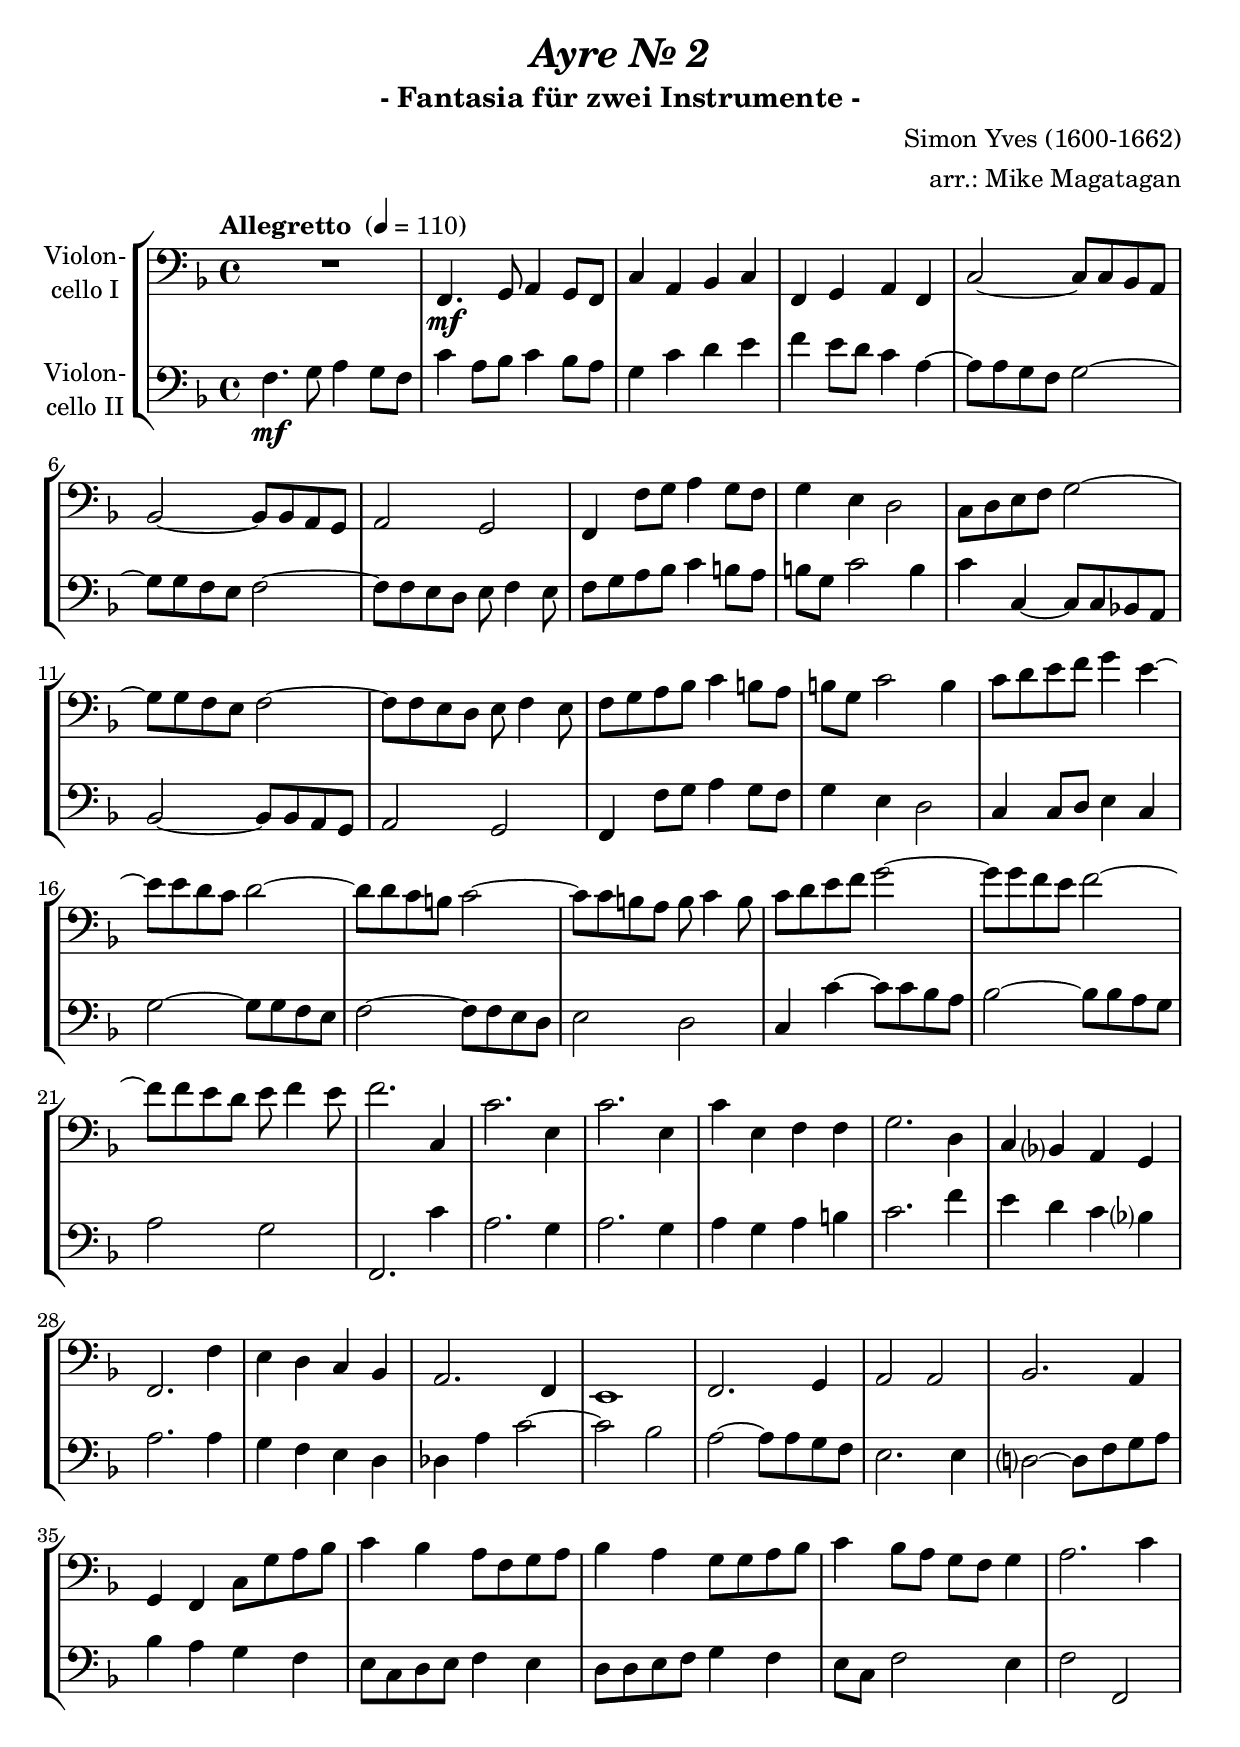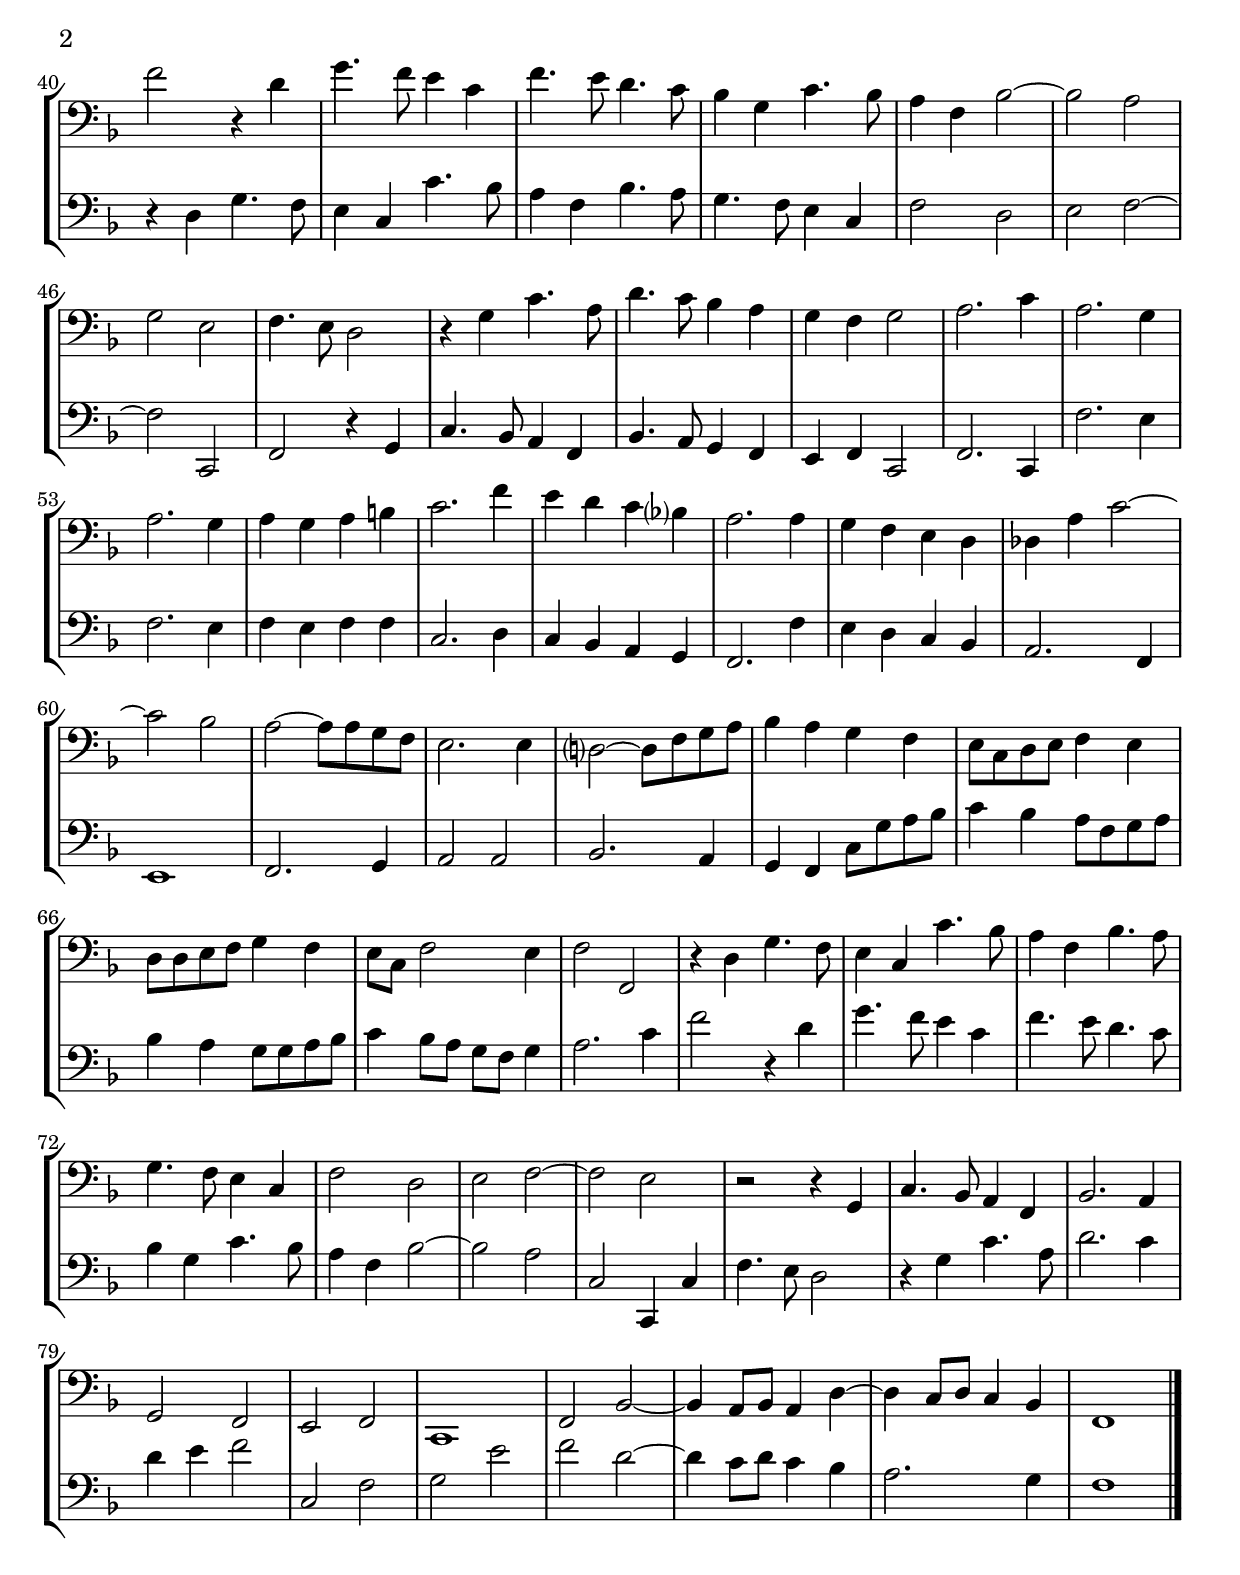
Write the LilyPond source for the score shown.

\version "2.18.2"
\include "deutsch.ly"

#(set-global-staff-size 22)

\header {
  title     = \markup \bold \italic "Ayre Nr. 2"
  subtitle  = "- Fantasia für zwei Instrumente -"
  composer  = "Simon Yves (1600-1662)"
  arranger  = "arr.: Mike Magatagan"
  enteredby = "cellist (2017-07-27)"
%  piece     = ""
}

voiceconsts = {
  \key a \major
  \time 4/4
  \clef "bass"
%  \numericTimeSignature
  \compressFullBarRests
  % Set default beaming for all staves
%  \set Timing.beamExceptions = #'()
%  \set Timing.baseMoment     = #(ly:make-moment 1 4)
%  \set Timing.beatStructure  = #'(1 1 1)
  \tempo "Allegretto " 4=110
}

mifl = "flute"
mikl = "clarinet"
miob = "oboe"
mist = "string ensemble 1"
miba = "cello"

va = \relative c {
  \voiceconsts

  R1
  a4.\mf h8 cis4 h8 a
  e'4 cis d e
  a, h cis a
  e'2~ e8 e d cis
  d2~ d8 d cis h
  cis2 h
  
  a4 a'8 h cis4 h8 a
  h4 gis fis2
  e8 fis gis a h2~
  h8 h a gis a2~
  a8 a gis fis gis a4 gis8
  a h cis d e4 dis8 cis

  dis h e2 dis4
  e8 fis gis a h4 gis~
  gis8 gis fis e fis2~
  fis8 fis e dis e2~
  e8 e dis cis dis e4 dis8
  e fis gis a h2~

  h8 h a gis a2~
  a8 a gis fis gis a4 gis8
  a2. e,4
  e'2. gis,4
  e'2. gis,4
  e' gis, a a
  h2. fis4
  e d? cis h

  a2. a'4
  gis fis e d
  cis2. a4
  gis1
  a2. h4
  cis2 cis
  d2. cis4
  h a e'8 h' cis d
  e4 d cis8 a h cis

  d4 cis h8 h cis d
  e4 d8 cis h a h4
  cis2. e4
  a2 r4 fis
  h4. a8 gis4 e
  a4. gis8 fis4. e8
  d4 h e4. d8

  cis4 a d2~
  d cis
  h gis
  a4. gis8 fis2
  r4 h e4. cis8
  fis4. e8 d4 cis
  h a h2
  cis2. e4
  cis2. h4
  cis2. h4

  cis h cis dis
  e2. a4
  gis fis e d?
  cis2. cis4
  h a gis fis
  f cis' e2~
  e d
  cis~ cis8 cis h a
  gis2. gis4

  fis?2~ fis8 a h cis
  d4 cis h a
  gis8 e fis gis a4 gis
  fis8 fis gis a h4 a
  gis8 e a2 gis4
  a2 a,
  r4 fis' h4. a8

  gis4 e e'4. d8
  cis4 a d4. cis8
  h4. a8 gis4 e
  a2 fis
  gis a~
  a gis
  r r4 h,
  e4. d8 cis4 a
  d2. cis4

  h2 a
  gis a
  e1
  a2 d~
  d4 cis8 d cis4 fis~
  fis e8 fis e4 d
  a1 \bar "|."
}

vb = \relative c' {
  \voiceconsts

  a4.\mf h8 cis4 h8 a
  e'4 cis8 d e4 d8 cis
  h4 e fis gis
  a gis8 fis e4 cis~
  cis8 cis h a h2~
  h8 h a gis a2~
  
  a8 a gis fis gis a4 gis8
  a h cis d e4 dis8 cis
  dis h e2 dis4
  e e,~ e8 e d! cis
  d2~ d8 d cis h
  cis2 h
  
  a4 a'8 h cis4 h8 a
  h4 gis fis2
  e4 e8 fis gis4 e
  h'2~ h8 h a gis
  a2~ a8 a gis fis
  gis2 fis
  e4 e'~ e8 e d cis

  d2~ d8 d cis h
  cis2 h
  a,2. e''4
  cis2. h4
  cis2. h4
  cis h cis dis
  e2. a4
  gis fis e d?
  cis2. cis4
  h a gis fis

  f cis' e2~
  e d
  cis~ cis8 cis h a
  gis2. gis4
  fis?2~ fis8 a h cis
  d4 cis h a
  gis8 e fis gis a4 gis
  fis8 fis gis a h4 a

  gis8 e a2 gis4
  a2 a,
  r4 fis' h4. a8
  gis4 e e'4. d8
  cis4 a d4. cis8
  h4. a8 gis4 e
  a2 fis
  gis a~
  a e,

  a r4 h
  e4. d8 cis4 a
  d4. cis8 h4 a
  gis a e2
  a2. e4
  a'2. gis4
  a2. gis4
  a gis a a
  e2. fis4

  e d cis h
  a2. a'4
  gis fis e d
  cis2. a4
  gis1
  a2. h4
  cis2 cis
  d2. cis4
  h a e'8 h' cis d

  e4 d cis8 a h cis
  d4 cis h8 h cis d
  e4 d8 cis h a h4
  cis2. e4
  a2 r4 fis
  h4. a8 gis4 e
  a4. gis8 fis4. e8

  d4 h e4. d8
  cis4 a d2~
  d cis
  e, e,4 e'
  a4. gis8 fis2
  r4 h e4. cis8
  fis2. e4
  fis gis a2
  e, a
  h gis'

  a fis~
  fis4 e8 fis e4 d
  cis2. h4
  a1 \bar "|."
}


music = \new StaffGroup <<
      \new Staff {
	\set Staff.midiInstrument = \miba
	\set Staff.instrumentName = \markup \center-column { "Violon-" "cello I" }
	\transpose a f { \va }
      }

      \new Staff {
	\set Staff.midiInstrument = \miba
	\set Staff.instrumentName = \markup \center-column { "Violon-" "cello II" }
	\transpose a f { \vb }
      }
>>

\book {
  \score {
    \music
    \layout {}
  }

  \score {
    \unfoldRepeats \music

    \midi {
      \context {
        \Score
      }
    }
  }
}
